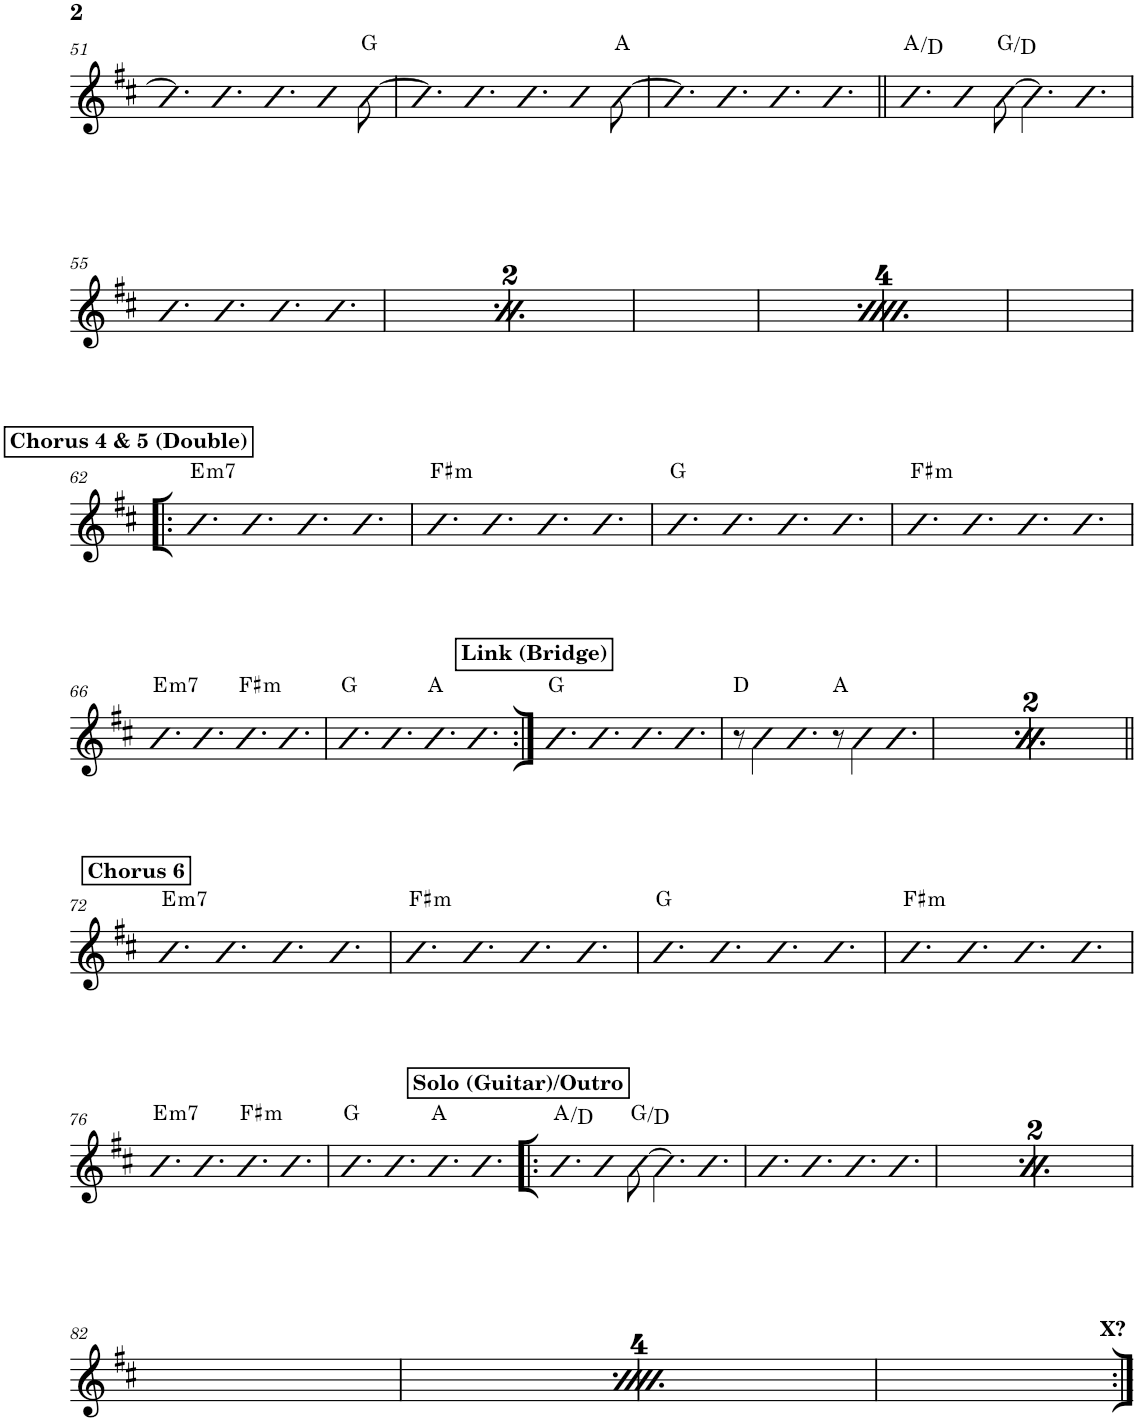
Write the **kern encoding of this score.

**kern	**harte
*part1	*part1
*staff1	*
*I"Piano	*
*I'Pno.	*
!!LO:PB:g=z
*clefG2	*
*k[f#c#]	*
*M12/8	*
=51	=51
4.b]	.
4.b	.
4.b	.
4b	.
[8b\	G:maj
=52	=52
4.b]	.
4.b	.
4.b	.
4b	.
[8b\	A:maj
=53	=53
4.b]	.
4.b	.
4.b	.
4.b	.
=54||	=54||
4.b	A:maj/4
4b	.
[8b\	G:maj/5
4.b\]	.
4.b	.
!!LO:LB:g=z
=55	=55
4.b	.
4.b	.
4.b	.
4.b	.
=56	=56
4.b	A:maj/4
4b	.
[8b\	G:maj/5
4.b\]	.
4.b	.
=57	=57
4.b	.
4.b	.
4.b	.
4.b	.
=58	=58
4.b	A:maj/4
4b	.
[8b\	G:maj/5
4.b\]	.
4.b	.
=59	=59
4.b	.
4.b	.
4.b	.
4.b	.
=60	=60
4.b	A:maj/4
4b	.
[8b\	G:maj/5
4.b\]	.
4.b	.
=61	=61
4.b	.
4.b	.
4.b	.
4.b	.
!!LO:LB:g=z
!!LO:REH:place=s1:a:B:cj:t=Chorus 4 & 5 (Double)
=62!|:	=62!|:
!	!LO:H:kt=m7
4.b	E:min7
4.b	.
4.b	.
4.b	.
=63	=63
!	!LO:H:kt=m
4.b	F#:min
4.b	.
4.b	.
4.b	.
=64	=64
4.b	G:maj
4.b	.
4.b	.
4.b	.
=65	=65
!	!LO:H:kt=m
4.b	F#:min
4.b	.
4.b	.
4.b	.
!!LO:LB:g=z
=66	=66
!	!LO:H:kt=m7
4.b	E:min7
4.b	.
!	!LO:H:kt=m
4.b	F#:min
4.b	.
=67	=67
4.b	G:maj
4.b	.
4.b	A:maj
4.b	.
!!LO:REH:place=s1:a:B:cj:t=Link (Bridge)
=68:|!	=68:|!
4.b	G:maj
4.b	.
4.b	.
4.b	.
=69	=69
8r	D:maj
4a\	.
4.b	.
8r	A:maj
4a\	.
4.b	.
!!LO:REH:place=s1:a:B:cj:t=Link (Bridge)
=70	=70
4.b	G:maj
4.b	.
4.b	.
4.b	.
=71	=71
8r	D:maj
4a\	.
4.b	.
8r	A:maj
4a\	.
4.b	.
!!LO:LB:g=z
!!LO:REH:place=s1:a:B:cj:t=Chorus 6
=72||	=72||
!	!LO:H:kt=m7
4.b	E:min7
4.b	.
4.b	.
4.b	.
=73	=73
!	!LO:H:kt=m
4.b	F#:min
4.b	.
4.b	.
4.b	.
=74	=74
4.b	G:maj
4.b	.
4.b	.
4.b	.
=75	=75
!	!LO:H:kt=m
4.b	F#:min
4.b	.
4.b	.
4.b	.
!!LO:LB:g=z
=76	=76
!	!LO:H:kt=m7
4.b	E:min7
4.b	.
!	!LO:H:kt=m
4.b	F#:min
4.b	.
=77	=77
4.b	G:maj
4.b	.
4.b	A:maj
4.b	.
!!LO:REH:place=s1:a:B:cj:t=Solo (Guitar)/Outro
=78!|:	=78!|:
4.b	A:maj/4
4b	.
[8b\	G:maj/5
4.b\]	.
4.b	.
=79	=79
4.b	.
4.b	.
4.b	.
4.b	.
!!LO:REH:place=s1:a:B:cj:t=Solo (Guitar)/Outro
=80	=80
4.b	A:maj/4
4b	.
[8b\	G:maj/5
4.b\]	.
4.b	.
=81	=81
4.b	.
4.b	.
4.b	.
4.b	.
!!LO:LB:g=z
!!LO:REH:place=s1:a:B:cj:t=Solo (Guitar)/Outro
=82	=82
4.b	A:maj/4
4b	.
[8b\	G:maj/5
4.b\]	.
4.b	.
=83	=83
4.b	.
4.b	.
4.b	.
4.b	.
!!LO:REH:place=s1:a:B:cj:t=Solo (Guitar)/Outro
=84	=84
4.b	A:maj/4
4b	.
[8b\	G:maj/5
4.b\]	.
4.b	.
=85	=85
4.b	.
4.b	.
4.b	.
4.b	.
=:|!	=:|!
*-	*-
